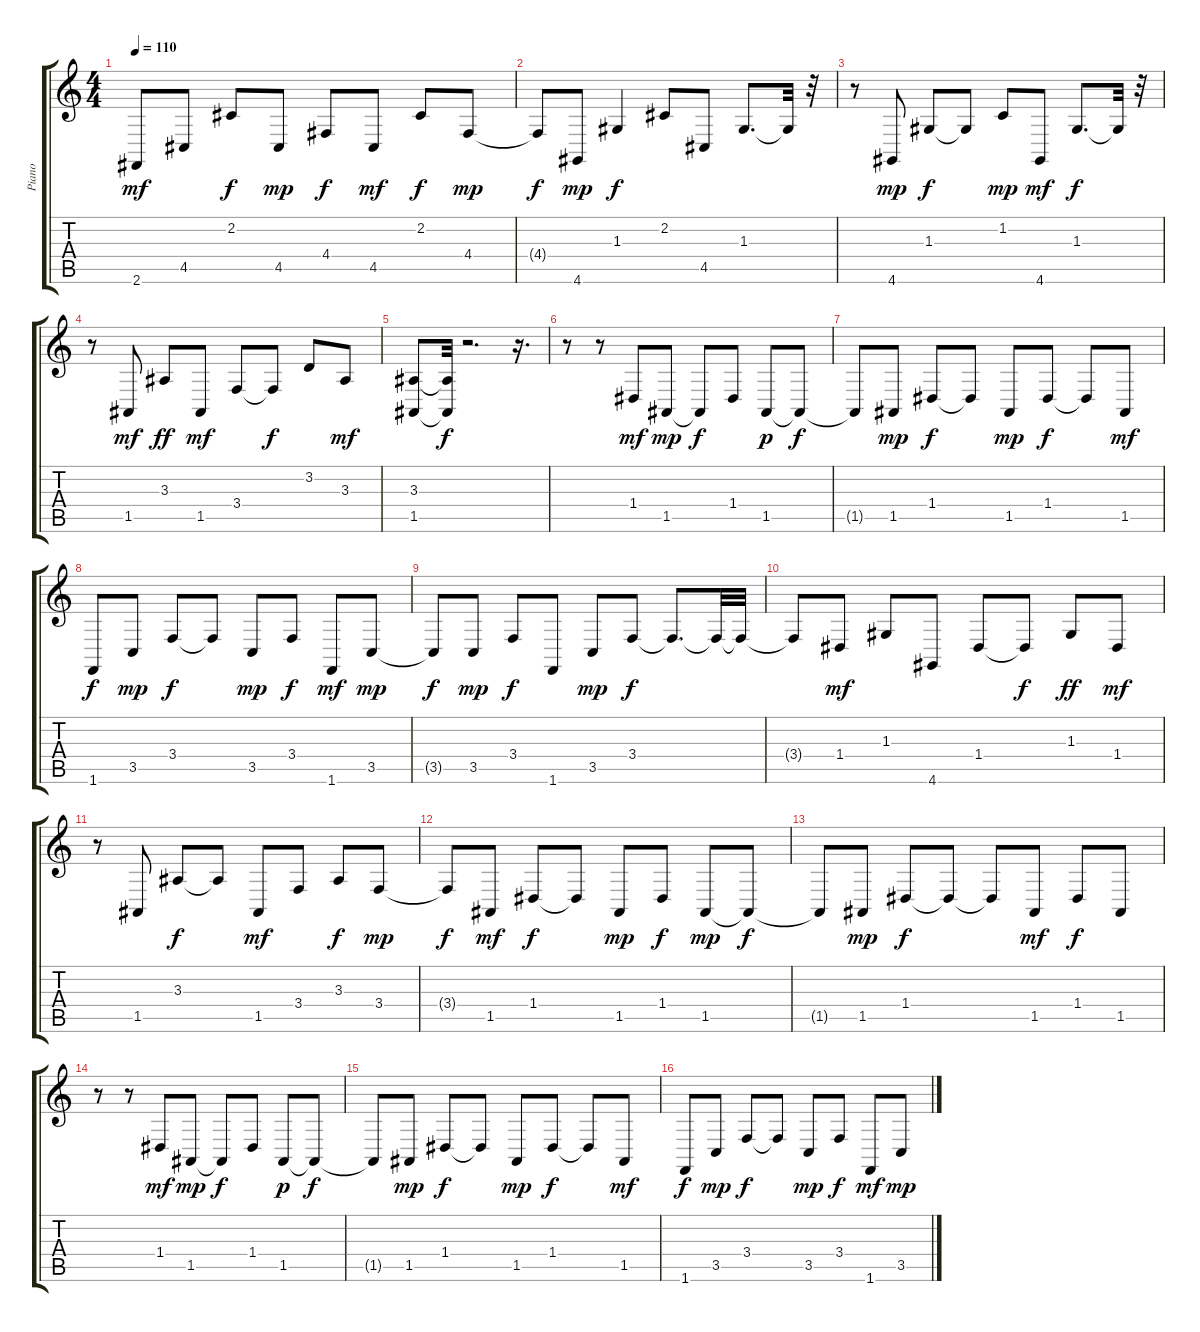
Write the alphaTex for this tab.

\track ("Piano" "Piano") {instrument acousticgrandpiano}
\staff {score tabs}
\tuning (E4 B3 G3 D3 A2 E2) {hide}
\ts (4 4)
\tempo 110
\clef g2
\ks c
2.6.8{dy mf balance 5} 4.5.8{balance 11} 2.2.8{dy f balance 14} 4.5.8{dy mp balance 3} 4.4.8{dy f balance 7} 4.5.8{dy mf balance 8} 2.2.8{dy f balance 2} 4.4.8{dy mp} |
4.4{t}.8{dy f balance 2} 4.6.8{dy mp} 1.3.4{dy f balance 3} 2.2.8{balance 7} 4.5.8 1.3.8{d balance 2} 1.3{t}.32 r.32 |
r.8{balance 10} 4.6.8{dy mp balance 12} 1.3.8{dy f} 1.3{t}.8{balance 4} 1.2.8{dy mp balance 2} 4.6.8{dy mf balance 14} 1.3.8{d dy f} 1.3{t}.32 r.32 |
r.8{balance 7} 1.5.8{dy mf balance 9} 3.3.8{dy ff} 1.5.8{dy mf balance 9} 3.4.8{balance 11} 3.4{t}.8{dy f balance 2} 3.2.8 3.3.8{dy mf balance 2} |
(3.3 1.5).8 (3.3{t} 1.5{t}).32{dy f} r.2{d} r.16{d} |
r.8{balance 6} r.8{balance 13} 1.4.8{dy mf balance 5} 1.5.8{dy mp balance 2} 1.5{t}.8{dy f balance 10} 1.4.8{balance 9} 1.5.8{dy p balance 4} 1.5{t}.8{dy f balance 10} |
1.5{t}.8{balance 12} 1.5.8{dy mp balance 6} 1.4.8{dy f balance 9} 1.4{t}.8{balance 4} 1.5.8{dy mp balance 11} 1.4.8{dy f balance 2} 1.4{t}.8{balance 11} 1.5.8{dy mf balance 8} |
1.6.8{dy f balance 4} 3.5.8{dy mp} 3.4.8{dy f balance 9} 3.4{t}.8{balance 10} 3.5.8{dy mp balance 9} 3.4.8{dy f balance 4} 1.6.8{dy mf} 3.5.8{dy mp balance 12} |
3.5{t}.8{dy f balance 5} 3.5.8{dy mp balance 9} 3.4.8{dy f} 1.6.8{balance 13} 3.5.8{dy mp balance 11} 3.4.8{dy f} 3.4{t}.8{d balance 9} 3.4{t}.32 3.4{t}.32 |
3.4{t}.8{balance 11} 1.4.8{dy mf balance 14} 1.3.8{balance 3} 4.6.8{balance 7} 1.4.8 1.4{t}.8{dy f balance 8} 1.3.8{dy ff balance 2} 1.4.8{dy mf balance 11} |
r.8{balance 2} 1.5.8{balance 12} 3.3.8{dy f balance 3} 3.3{t}.8{balance 10} 1.5.8{dy mf balance 7} 3.4.8{balance 2} 3.3.8{dy f balance 8} 3.4.8{dy mp balance 10} |
3.4{t}.8{dy f balance 3} 1.5.8{dy mf balance 12} 1.4.8{dy f balance 13} 1.4{t}.8{balance 4} 1.5.8{dy mp balance 2} 1.4.8{dy f balance 14} 1.5.8{dy mp balance 6} 1.5{t}.8{dy f balance 14} |
1.5{t}.8{balance 7} 1.5.8{dy mp balance 9} 1.4.8{dy f balance 9} 1.4{t}.8{balance 3} 1.4{t}.8{balance 11} 1.5.8{dy mf balance 2} 1.4.8{dy f balance 14} 1.5.8{balance 2} |
r.8{balance 6} r.8 1.4.8{dy mf balance 5} 1.5.8{dy mp balance 11} 1.5{t}.8{dy f} 1.4.8{balance 10} 1.5.8{dy p balance 9} 1.5{t}.8{dy f balance 10} |
1.5{t}.8{balance 12} 1.5.8{dy mp balance 6} 1.4.8{dy f} 1.4{t}.8{balance 9} 1.5.8{dy mp balance 4} 1.4.8{dy f balance 2} 1.4{t}.8{balance 11} 1.5.8{dy mf balance 8} |
1.6.8{dy f balance 4} 3.5.8{dy mp balance 6} 3.4.8{dy f balance 5} 3.4{t}.8 3.5.8{dy mp balance 9} 3.4.8{dy f} 1.6.8{dy mf balance 4} 3.5.8{dy mp balance 12}
